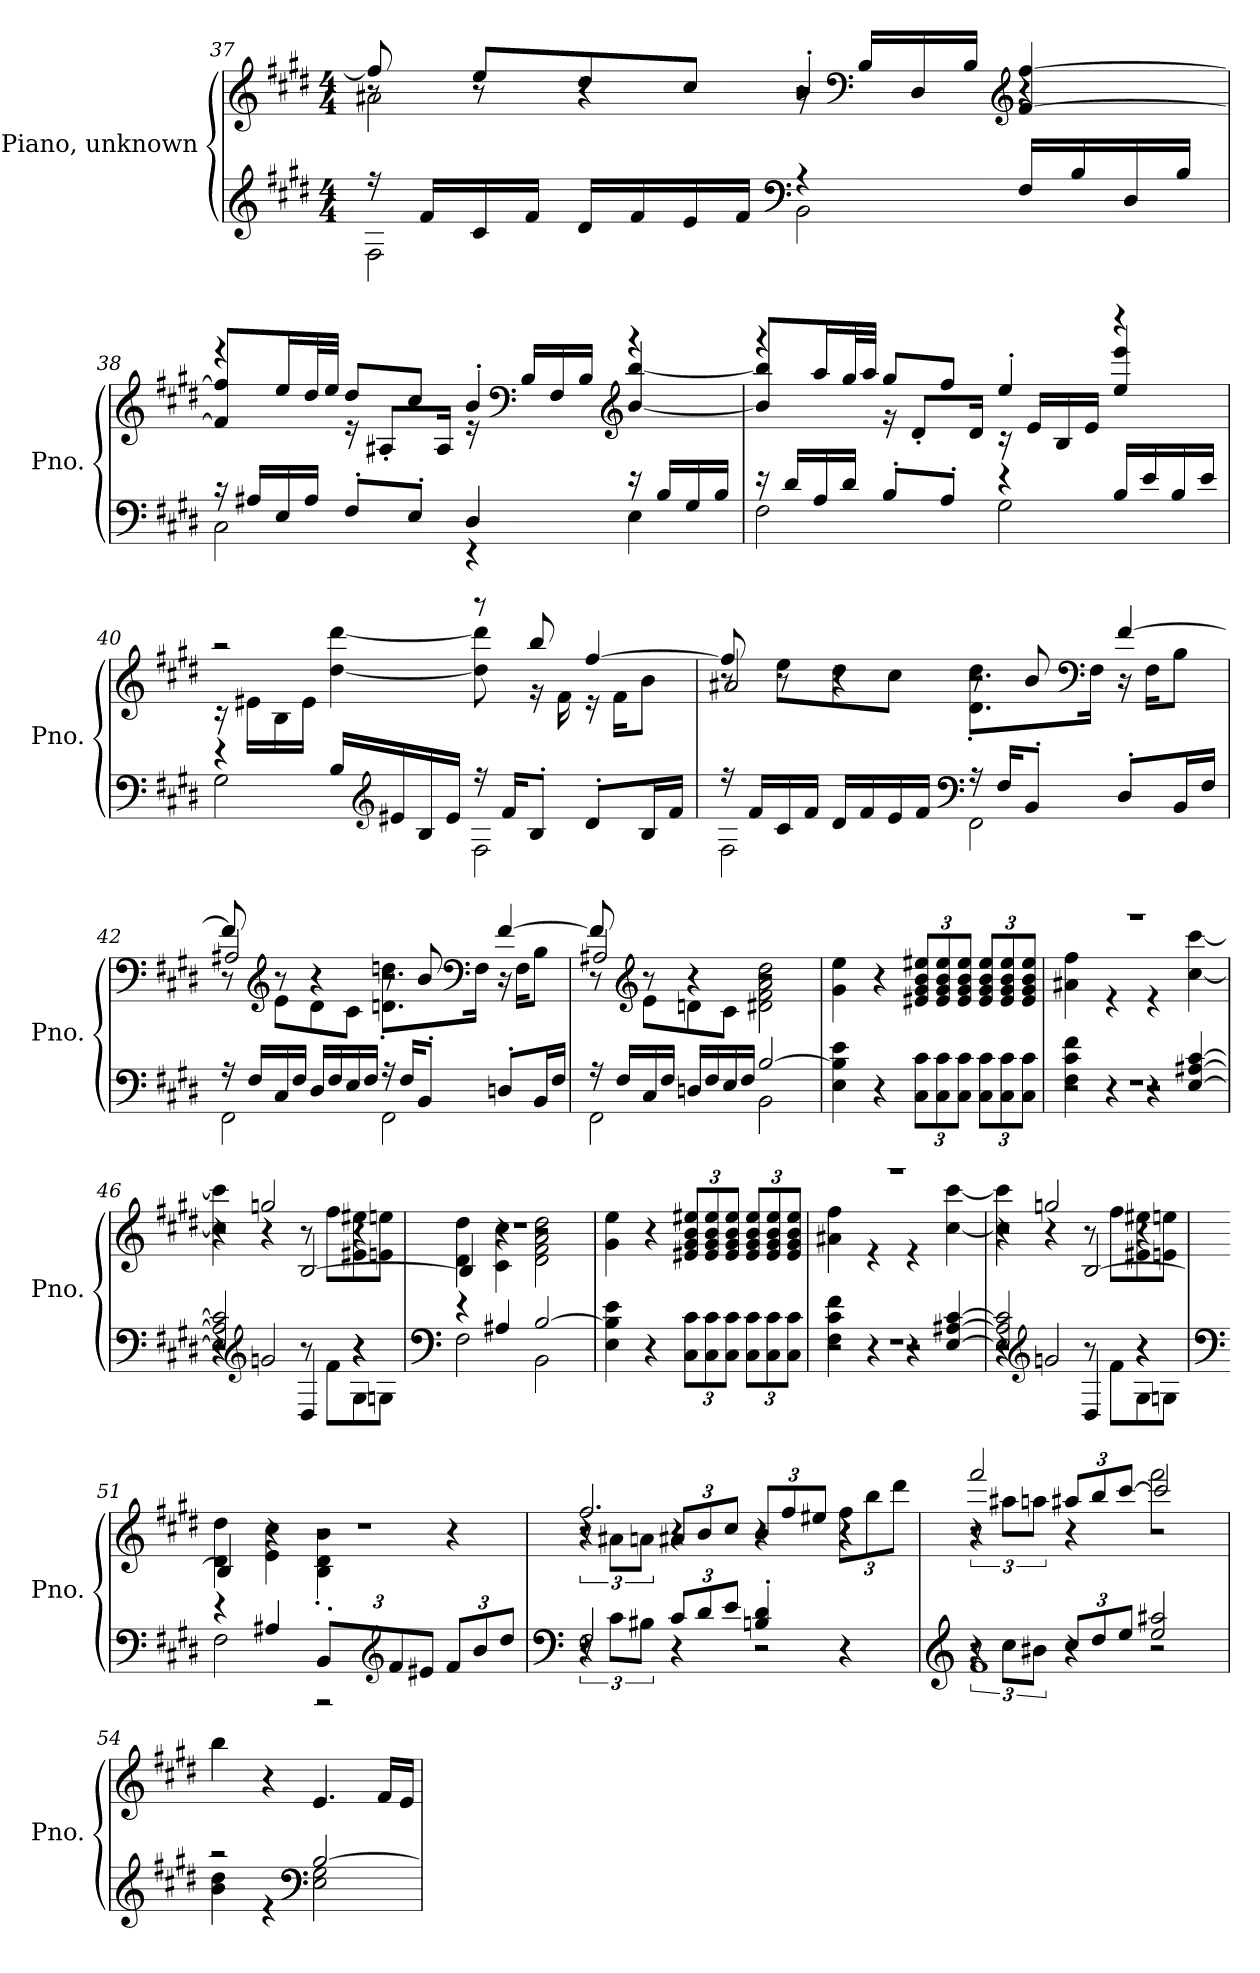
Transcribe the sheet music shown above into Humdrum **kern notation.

**kern	**kern
*part1	*part1
*staff2	*staff1
*I"Piano, unknown	*
*I'Pno.	*
!!LO:PB:g=z
*clefG2	*clefG2
*k[f#c#g#d#]	*k[f#c#g#d#]
*M4/4	*M4/4
=37	=37
*^	*^
*	*	*	*^
16r	2F#\	8ff#/]	2a#X\	8r
16f#/LL	.	.	.	.
16c#/	.	8r	.	8ee/L
16f#/JJ	.	.	.	.
16d#/LL	.	4r	.	8dd#/
16f#/	.	.	.	.
16e/	.	.	.	8cc#/J
16f#/JJ	.	.	.	.
*clefF4	*	*	*	*
4r	2BB\	4b'/	2r	16r
*	*	*clefF4	*	*
.	.	.	.	16B/LL
.	.	.	.	16D#/
.	.	.	.	16B/JJ
*	*	*clefG2	*	*
16F#/LL	.	4r	.	[4f#/ [4ff#/
16B/	.	.	.	.
16D#/	.	.	.	.
16B/JJ	.	.	.	.
*	*	*	*v	*v
=38	=38	=38	=38
16r	2C#\	4r	8f#/] 8ff#/]L
16A#X/LL	.	.	.
16E/	.	.	16ee/L
16A#/JJ	.	.	32dd#/L
.	.	.	32ee/JJJ
8F#'/L	.	8dd#/L	16r
.	.	.	8A#X'/L
8E'/J	.	8cc#/J	.
.	.	.	16A#/Jk
4D#/	4r	4b'/	16r
*	*	*clefF4	*
.	.	.	16B/LL
.	.	.	16F#/
.	.	.	16B/JJ
*	*	*clefG2	*
16r	4E\	4r	[4b/ [4bb/
16B/LL	.	.	.
16G#/	.	.	.
16B/JJ	.	.	.
!!LO:LB:g=z	!!
=39	=39	=39	=39
16r	2F#\	4r	8b/] 8bb/]L
16d#/LL	.	.	.
16A/	.	.	16aa/L
16d#/JJ	.	.	32gg#/L
.	.	.	32aa/JJJ
8B'/L	.	8gg#/L	16r
.	.	.	8d#'/L
8A'/J	.	8ff#/J	.
.	.	.	16d#/Jk
4r	2G#\	4ee'/	16r
.	.	.	16e/LL
.	.	.	16B/
.	.	.	16e/JJ
16B/LL	.	4r	4ee/ 4eee/
16e/	.	.	.
16B/	.	.	.
16e/JJ	.	.	.
=40	=40	=40	=40
4r	2G#\	2r	16r
.	.	.	16e#X\LL
.	.	.	16B\
.	.	.	16e#\JJ
16B/LL	.	.	[4dd#\ [4ddd#\
*clefG2	*	*	*
16e#X/	.	.	.
16B/	.	.	.
16e#/JJ	.	.	.
16r	2F#\	8r	8dd#\] 8ddd#\]
16f#/KL	.	.	.
8B'/J	.	8bb/	16r
.	.	.	16f#\
8d#'/L	.	[4ff#/	16r
.	.	.	16f#\KL
16B/L	.	.	8b\J
16f#/JJ	.	.	.
!!LO:LB:g=z
=41	=41	=41	=41
*	*	*	*^
16r	2F#\	8ff#/]	8r	2a#X/
16f#/LL	.	.	.	.
16c#/	.	8r	8ee\L	.
16f#/JJ	.	.	.	.
16d#/LL	.	4r	8dd#\	.
16f#/	.	.	.	.
16e/	.	.	8cc#\J	.
16f#/JJ	.	.	.	.
*clefF4	*	*	*	*
16r	2FF#\	8r	8.d#\' 8.dd#\'L	2r
16F#/KL	.	.	.	.
8BB'/J	.	8b/	.	.
*	*	*clefF4	*	*
.	.	.	16F#\Jk	.
8D#'/L	.	[4f#/	16r	.
.	.	.	16F#\KL	.
16BB/L	.	.	8B\J	.
16F#/JJ	.	.	.	.
=42	=42	=42	=42	=42
16r	2FF#\	8f#/]	8r	2A#X/
16F#/LL	.	.	.	.
*	*	*clefG2	*	*
16C#/	.	8r	8e\L	.
16F#/JJ	.	.	.	.
16D#/LL	.	4r	8d#\	.
16F#/	.	.	.	.
16E/	.	.	8c#\J	.
16F#/JJ	.	.	.	.
16r	2FF#\	8r	8.dn\' 8.ddn\'L	2r
16F#/KL	.	.	.	.
8BB'/J	.	8b/	.	.
*	*	*clefF4	*	*
.	.	.	16F#\Jk	.
8Dn'/L	.	[4f#/	16r	.
.	.	.	16F#\KL	.
16BB/L	.	.	8B\J	.
16F#/JJ	.	.	.	.
!!LO:LB:g=z	!!	!!
=43	=43	=43	=43	=43
16r	2FF#\	8f#/]	8r	2A#X/
16F#/LL	.	.	.	.
*	*	*clefG2	*	*
16C#/	.	8r	8e\L	.
16F#/JJ	.	.	.	.
16Dn/LL	.	4r	8dn\	.
16F#/	.	.	.	.
16E/	.	.	8c#\J	.
16F#/JJ	.	.	.	.
[2B/	2BB\	2r	2d#X\ 2f#\ 2a\ 2dd#\	2r
*v	*v	*	*	*
*	*v	*v	*v
=44	=44
4E\ 4B\] 4e\	4g#\ 4ee\
4r	4r
*Xbrackettup	*Xbrackettup
12C#\ 12c#\L	12e#X/ 12g#/ 12b/ 12ee#X/L
12C#\ 12c#\	12e#/ 12g#/ 12b/ 12ee#/
12C#\ 12c#\J	12e#/ 12g#/ 12b/ 12ee#/J
12C#\ 12c#\L	12e#/ 12g#/ 12b/ 12ee#/L
12C#\ 12c#\	12e#/ 12g#/ 12b/ 12ee#/
12C#\ 12c#\J	12e#/ 12g#/ 12b/ 12ee#/J
=45	=45
*^	*^
*	*^	*	*
1r	4F#\ 4c#\ 4f#\	2r	1r	4a#X\ 4ff#\
.	4r	.	.	4r
.	2r	4r	.	4r
.	.	[4E/ [4A#X/ [4c#/	.	[4cc#\ [4ccc#\
=46	=46	=46	=46	=46
*	*	*	*	*^
4r	2r	2E/] 2A#/] 2c#/]	4r	4cc#\] 4ccc#\]	2r
*clefG2	*	*	*	*	*
2gn/	.	.	2ggn/	4r	.
.	8r	4D#/	.	8r	[2B/
.	8f#\L	.	.	8ff#\L	.
4r	8G#\	4r	4r	8e#X\ 8ee#X\	.
.	8Gn\J	.	.	8en\ 8een\J	.
*v	*v	*v	*	*	*
!!LO:LB:g=z	!!	!!
=47	=47	=47	=47
*clefF4	*	*	*
*^	*	*	*
4r	2F#\	1r	4d#\ 4dd#\	4B/]
4A#X/	.	.	4c#\ 4cc#\	4r
[2B/	2BB\	.	2d#\ 2f#\ 2a\ 2dd#\	2r
*v	*v	*	*	*
*	*v	*v	*v
=48	=48
4E\ 4B\] 4e\	4g#\ 4ee\
4r	4r
12C#\ 12c#\L	12e#X/ 12g#/ 12b/ 12ee#X/L
12C#\ 12c#\	12e#/ 12g#/ 12b/ 12ee#/
12C#\ 12c#\J	12e#/ 12g#/ 12b/ 12ee#/J
12C#\ 12c#\L	12e#/ 12g#/ 12b/ 12ee#/L
12C#\ 12c#\	12e#/ 12g#/ 12b/ 12ee#/
12C#\ 12c#\J	12e#/ 12g#/ 12b/ 12ee#/J
=49	=49
*^	*^
*	*^	*	*
1r	4F#\ 4c#\ 4f#\	2r	1r	4a#X\ 4ff#\
.	4r	.	.	4r
.	2r	4r	.	4r
.	.	[4E/ [4A#X/ [4c#/	.	[4cc#\ [4ccc#\
=50	=50	=50	=50	=50
*	*	*	*	*^
4r	2r	2E/] 2A#/] 2c#/]	4r	4cc#\] 4ccc#\]	2r
*clefG2	*	*	*	*	*
2gn/	.	.	2ggn/	4r	.
.	8r	4D#/	.	8r	[2B/
.	8f#\L	.	.	8ff#\L	.
4r	8G#\	4r	4r	8e#X\ 8ee#X\	.
.	8Gn\J	.	.	8en\ 8een\J	.
*v	*v	*v	*	*	*
!!LO:LB:g=z	!!	!!
=51	=51	=51	=51
*clefF4	*	*	*
*^	*	*	*
4r	2F#\	1r	4d#\ 4dd#\	4B/]
4A#X/	.	.	4e\ 4cc#\	4r
12BB'/L	2r	.	4B\' 4d#\' 4b\'	2r
*clefG2	*	*	*	*
12f#/	.	.	.	.
12e#X/J	.	.	.	.
12f#/L	.	.	4r	.
12b/	.	.	.	.
12dd#/J	.	.	.	.
*v	*v	*	*	*
=52	=52	=52	=52
*clefF4	*	*	*
*^	*	*	*
*	*brackettup	*	*brackettup	*
*	*^	*	*	*
4r	12r	2F#/	2.ff#/	12r	4r
.	12c#\L	.	.	12a#X\L	.
.	12B#X\J	.	.	12an\J	.
*Xbrackettup	*	*	*	*	*Xbrackettup
12c#/L	4r	.	.	4r	12a#X/L
12d#/	.	.	.	.	12b/
12e/J	.	.	.	.	12cc#/J
4Bn/' 4d#/'	2r	2r	.	4r	12b/L
.	.	.	.	.	12ff#/
.	.	.	.	.	12ee#X/J
4r	.	.	4r	12ff#\L	4r
.	.	.	.	12bb\	.
.	.	.	.	12ddd#\J	.
!!LO:PB:g=z	!!	!!
=53	=53	=53	=53	=53	=53
*clefG2	*	*	*	*	*
*	*brackettup	*	*	*brackettup	*
4r	12r	1f#	2fff#/	12r	4r
.	12cc#\L	.	.	12aa#X\L	.
.	12b#X\J	.	.	12aan\J	.
*Xbrackettup	*	*	*	*	*Xbrackettup
12cc#/L	4r	.	.	4r	12aa#X/L
12dd#/	.	.	.	.	12bb/
12ee/J	.	.	.	.	[12ccc#/J
2ee/ 2aa#X/	2r	.	2r	2fff#\	2ccc#/]
*	*v	*v	*	*	*
*	*	*v	*v	*v
=54	=54	=54
2r	4b\ 4dd#\	4bb\
.	4r	4r
*clefF4	*	*
[2B/	2E\ 2G#\	4.e/
.	.	16f#/LL
.	.	16e/JJ
*v	*v	*
=	=
*-	*-
